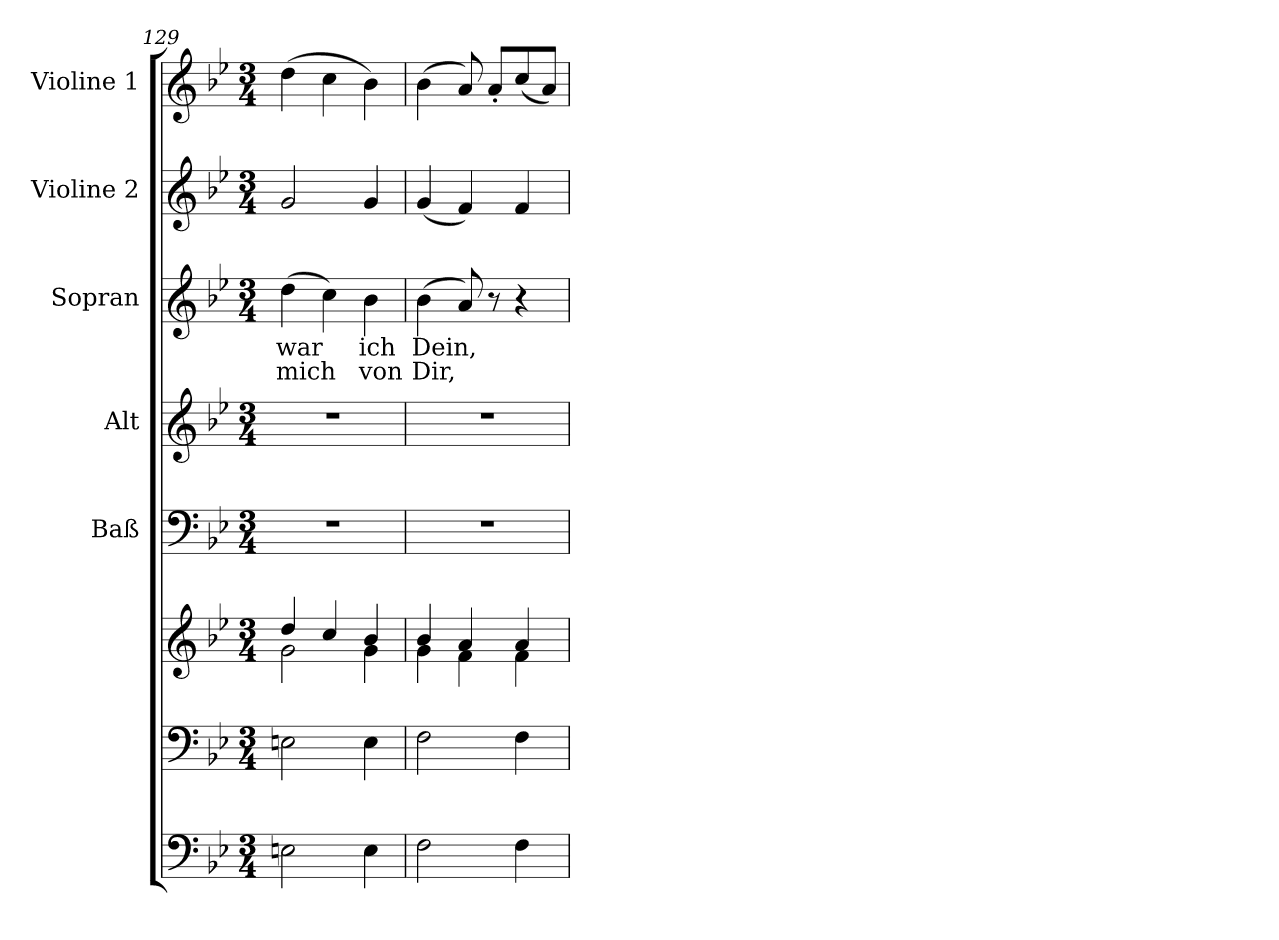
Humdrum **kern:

**kern	**kern	**kern	**kern	**kern	**kern	**text	**text	**kern	**kern
*part7	*part6	*part6	*part5	*part4	*part3	*part3	*part3	*part2	*part1
*staff8	*staff7	*staff6	*staff5	*staff4	*staff3	*staff3	*staff3	*staff2	*staff1
*	*	*	*I"Baß	*I"Alt	*I"Sopran	*	*	*I"Violine 2	*I"Violine 1
*	*	*	*	*	*	*	*	*I'Vln	*I'Vln
!!LO:PB:g=z
*clefF4	*clefF4	*clefG2	*clefF4	*clefG2	*clefG2	*	*	*clefG2	*clefG2
*ITrd7c12	*	*	*	*	*	*	*	*	*
*k[b-e-]	*k[b-e-]	*k[b-e-]	*k[b-e-]	*k[b-e-]	*k[b-e-]	*	*	*k[b-e-]	*k[b-e-]
*B-:	*B-:	*B-:	*B-:	*B-:	*B-:	*	*	*B-:	*B-:
*M3/4	*M3/4	*M3/4	*M3/4	*M3/4	*M3/4	*	*	*M3/4	*M3/4
=129	=129	=129	=129	=129	=129	=129	=129	=129	=129
*	*	*^	*	*	*	*	*	*	*
!	!	!	!	!	!	!	!LO:LY:b	!LO:LY:b	!	!
2EEn\	2En\	4dd/	2g\	2.r	2.r	(>4dd\	war	mich	2g/	(>4dd\
.	.	4cc/	.	.	.	4cc\)	.	.	.	4cc\
!	!	!	!	!	!	!	!LO:LY:b	!LO:LY:b	!	!
4EE\	4E\	4b-/	4g\	.	.	4b-\	ich	von	4g/	4b-\)
=130	=130	=130	=130	=130	=130	=130	=130	=130	=130	=130
!	!	!	!	!	!	!	!LO:LY:b	!LO:LY:b	!	!
2FF\	2F\	4b-/	4g\	2.r	2.r	(>4b-\	Dein,	Dir,	(<4g/	(>4b-\
.	.	4a/	4f\	.	.	8a/)	.	.	4f/)	8a/)
.	.	.	.	.	.	8r	.	.	.	8a'</L
4FF\	4F\	4a/	4f\	.	.	4r	.	.	4f/	(<8cc/
.	.	.	.	.	.	.	.	.	.	8a/J)
*	*	*v	*v	*	*	*	*	*	*	*
=	=	=	=	=	=	=	=	=	=
*-	*-	*-	*-	*-	*-	*-	*-	*-	*-
